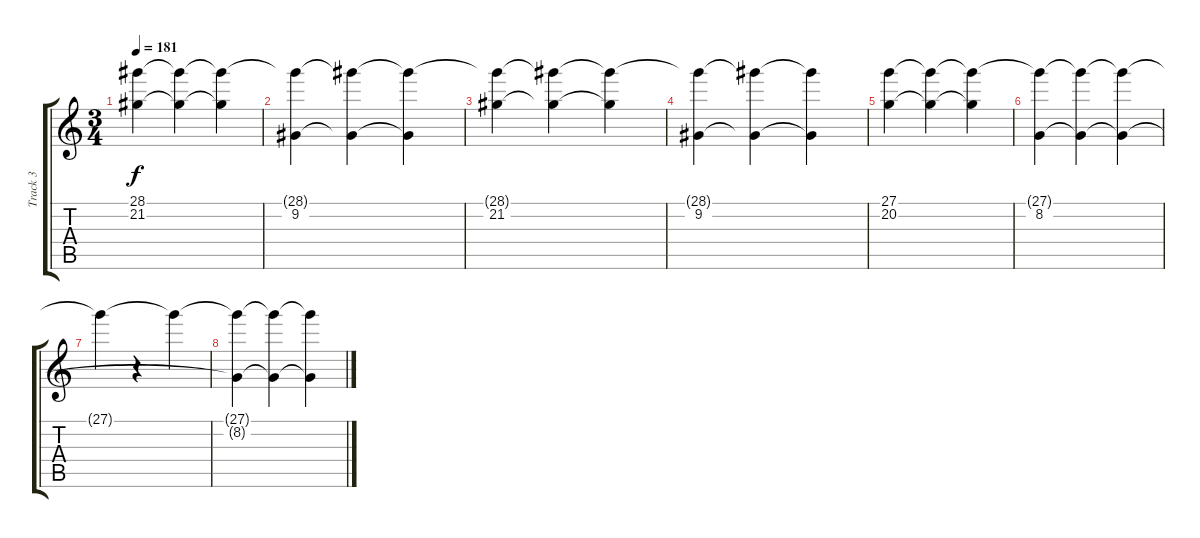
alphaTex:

\track ("Track 3" "Track 3") {instrument stringensemble2}
\staff {score tabs}
\tuning (E4 B3 G3 D3 A2 E2) {hide}
\ts (3 4)
\tempo 181
\clef g2
\ks c
(28.1 21.2).4{dy f} (28.1{t} 21.2{t}).4 (28.1{t} 21.2{t}).4 |
(28.1{t} 9.2).4 (28.1{t} 9.2{t}).4 (28.1{t} 9.2{t}).4 |
(28.1{t} 21.2).4 (28.1{t} 21.2{t}).4 (28.1{t} 21.2{t}).4 |
(28.1{t} 9.2).4 (28.1{t} 9.2{t}).4 (28.1{t} 9.2{t}).4 |
(27.1 20.2).4 (27.1{t} 20.2{t}).4 (27.1{t} 20.2{t}).4 |
(27.1{t} 8.2).4 (27.1{t} 8.2{t}).4 (27.1{t} 8.2{t}).4 |
27.1{t}.4 r.4 27.1{t}.4 |
(27.1{t} 8.2{t}).4 (27.1{t} 8.2{t}).4 (27.1{t} 8.2{t}).4
